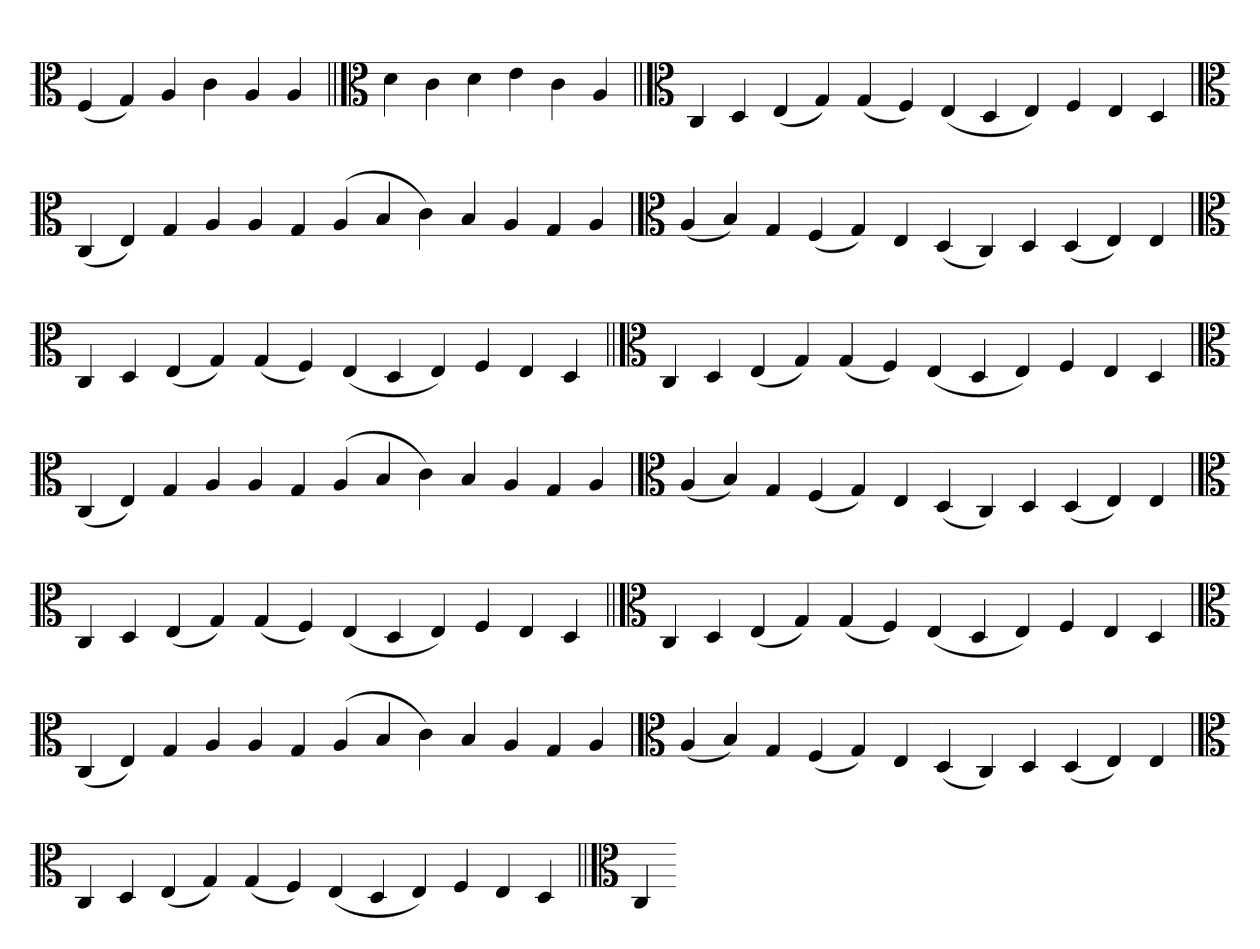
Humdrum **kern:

**kern
*part1
*staff1
*clefC3
=
(4F
4G)
4A
4c
4A
4A
=||
*clefC3
4d
4c
4d
4e
4c
4A
=||
*clefC3
4C
4D
(4E
4G)
(4G
4F)
(4E
4D
4E)
4F
4E
4D
='
*clefC3
(4C
4E)
4G
4A
4A
4G
(4A
4B
4c)
4B
4A
4G
4A
=
*clefC3
(4A
4B)
4G
(4F
4G)
4E
(4D
4C)
4D
(4D
4E)
4E
='
*clefC3
4C
4D
(4E
4G)
(4G
4F)
(4E
4D
4E)
4F
4E
4D
=||
*clefC3
4C
4D
(4E
4G)
(4G
4F)
(4E
4D
4E)
4F
4E
4D
='
*clefC3
(4C
4E)
4G
4A
4A
4G
(4A
4B
4c)
4B
4A
4G
4A
=
*clefC3
(4A
4B)
4G
(4F
4G)
4E
(4D
4C)
4D
(4D
4E)
4E
='
*clefC3
4C
4D
(4E
4G)
(4G
4F)
(4E
4D
4E)
4F
4E
4D
=||
*clefC3
4C
4D
(4E
4G)
(4G
4F)
(4E
4D
4E)
4F
4E
4D
='
*clefC3
(4C
4E)
4G
4A
4A
4G
(4A
4B
4c)
4B
4A
4G
4A
=
*clefC3
(4A
4B)
4G
(4F
4G)
4E
(4D
4C)
4D
(4D
4E)
4E
='
*clefC3
4C
4D
(4E
4G)
(4G
4F)
(4E
4D
4E)
4F
4E
4D
=||
*clefC3
4C
=-
*-
